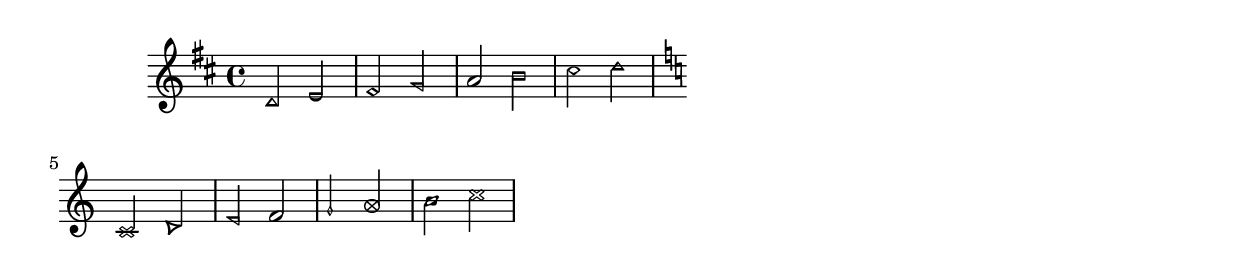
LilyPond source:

%% Do not edit this file; it is auto-generated from LSR http://lsr.dsi.unimi.it
%% This file is in the public domain.
\version "2.11.66"

\header {
  lsrtags = "pitches, editorial-annotations"

  doctitlees = "Aplicar estilos de cabeza según la nota de la escala"
  texidoces = "
La propiedad @code{shapeNoteStyles} se puede usar para definir varios
estilos de cabezas de nota para cada grado de la escala (según esté
establecido por la armadura o por la propiedad \"tonic\").  Esta
propiedad requiere un conjunto de símbolos, que pueden ser puramente
arbitrarios (se permiten expresiones geométricas como @code{triangle},
triángulo, @code{cross}, aspas, y @code{xcircle}, círculo con aspas) o
basados en una antigua tradición americana de grabado (ciertos nombres
de nota latinos trambién se permiten).

Dicho esto, para imitar antiguos cancioneros americanos, existen varios
estilos predefinidos de cabezas de nota disponibles a través de
instrucciones de abreviatura como @code{\\aikenHeads} o
@code{\\sacredHarpHeads}.

Este ejemplo muestra distintas formas de obtener cabezas de notas con forma,
y muestra la capacidad de transportar una melodía sin perder la
correspondencia entre las funciones armónicas y los estilos de cabezas de
nota.

"

  doctitlede = "Notenkopfstile besierend auf der Tonleiterstufe erstellen"
  texidocde = "
Die @code{shapeNoteStyles}-(NotenFormenStile)-Eigenschaft kann benutzt
werden, um verschiedene Notenstile für jeden Schritt der Tonleiter
zudefinieren (vorgegeben von der Tonart oder der @q{tonic}
(Tonika)-Eigneschaft.  Diese Eigenschaft braucht eine Anzahl von Symbolen,
welche beliebig sein können (geometrische Ausdrücke wie @code{triangle}
(Dreieck), @code{cross} (Kreuz) und @code{xcircle} (X-Kreis) sind erlaubt)
oder basierend auf einer alten amerikanischen Notensatztradition (einige
lateinische Notenbezeichnungen sind auch erlaubt).

Um alte amerikanische Liederbücher zu imitieren, gibt es einige
vordefinierte Notenstile wie etwa @code{\\aikenHeads} (im Stil von Aiken)
oder @code{\\sacredHarpHeads} (im Stil der Sacred Harp-Tradition).

Dieses Beispiel zeigt, wie man unterschiedlich geformte Noten erhält und
eine Melodie transponieren kann, ohne dass das Verhältnis zwischen den
harmonischen Funktionen und dem Notenstil verloren geht.

"

  texidoc = "
The @code{shapeNoteStyles} property can be used to define various note
head styles for each step of the scale (as set by the key signature or
the \"tonic\" property). This property requires a set of symbols, which
can be purely arbitrary (geometrical expressions such as
@code{triangle}, @code{cross}, and @code{xcircle} are allowed) or based
on old American engraving tradition (some latin note names are also
allowed).

That said, to imitate old American song books, there are several
predefined note head styles available through shortcut commands such as
@code{\\aikenHeads} or @code{\\sacredHarpHeads}.

This example shows different ways to obtain shape note heads, and
demonstrates the ability to transpose a melody without losing the
correspondence between harmonic functions and note head styles. 

"
  doctitle = "Applying note head styles depending on the step of the scale"
} % begin verbatim

\layout { ragged-right = ##t }

fragment = {
  \key c \major
  c2 d
  e2 f
  g2 a
  b2 c
}

\score {
  \new Staff {
    \transpose c d 
    \relative c' {
      \set shapeNoteStyles = #'#(do re mi fa
                                 #f la ti)
      \fragment
    }

    \break

    \relative c' {
      \set shapeNoteStyles  = #'#(cross triangle fa #f
                                  mensural xcircle diamond)
      \fragment
    }
  }
}
